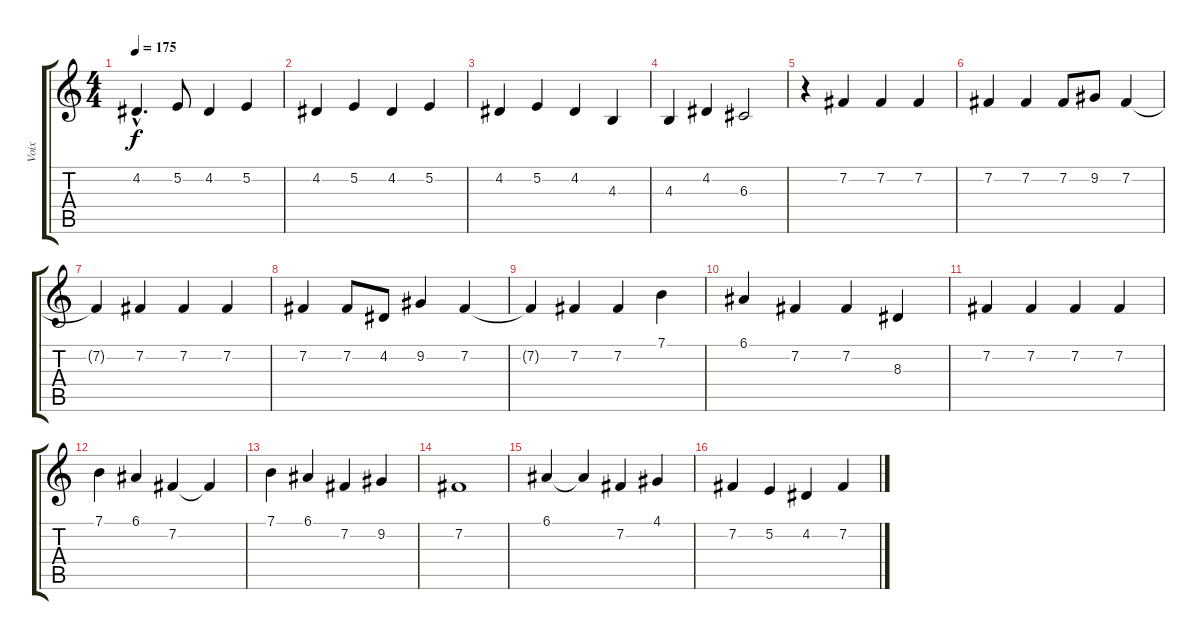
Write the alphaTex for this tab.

\track ("Voix" "Voix") {instrument lead6voice}
\staff {score tabs}
\tuning (E4 B3 G3 D3 A2 E2) {hide}
\ts (4 4)
\tempo 175
\clef g2
\ks c
4.2{hac}.4{d dy f} 5.2.8 4.2.4 5.2.4 |
4.2.4 5.2.4 4.2.4 5.2.4 |
4.2.4 5.2.4 4.2.4 4.3.4 |
4.3.4 4.2.4 6.3.2 |
r.4 7.2.4 7.2.4 7.2.4 |
7.2.4 7.2.4 7.2.8 9.2.8 7.2.4 |
7.2{t}.4 7.2.4 7.2.4 7.2.4 |
7.2.4 7.2.8 4.2.8 9.2.4 7.2.4 |
7.2{t}.4 7.2.4 7.2.4 7.1.4 |
6.1.4 7.2.4 7.2.4 8.3.4 |
7.2.4 7.2.4 7.2.4 7.2.4 |
7.1.4 6.1.4 7.2.4 7.2{t}.4 |
7.1.4 6.1.4 7.2.4 9.2.4 |
7.2.1 |
6.1.4 6.1{t}.4 7.2.4 4.1.4 |
7.2.4 5.2.4 4.2.4 7.2.4
